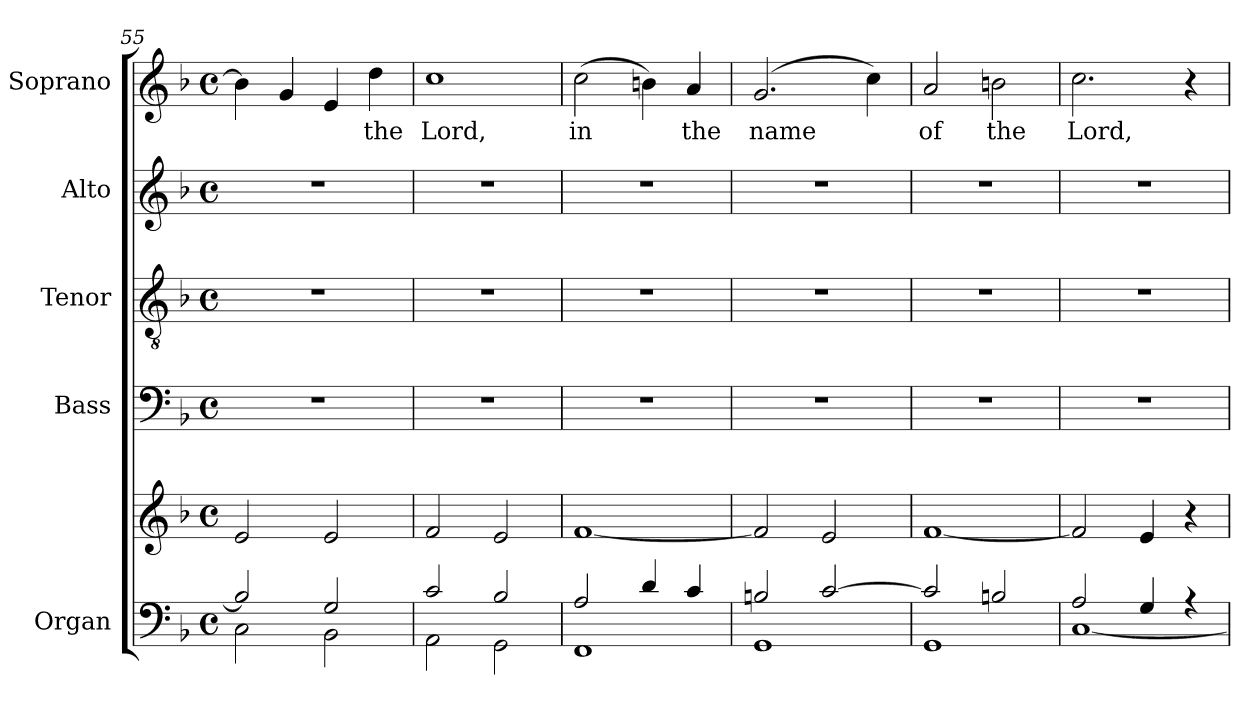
**kern	**kern	**kern	**kern	**kern	**kern	**text
*part5	*part5	*part4	*part3	*part2	*part1	*part1
*staff6	*staff5	*staff4	*staff3	*staff2	*staff1	*staff1
*I"Organ	*	*I"Bass	*I"Tenor	*I"Alto	*I"Soprano	*
*I'Org.	*	*I'B.	*I'T.	*I'A.	*I'S.	*
!!LO:LB:g=z
*clefF4	*clefG2	*clefF4	*clefGv2	*clefG2	*clefG2	*
*	*	*	*ITrd7c12	*	*	*
*k[b-]	*k[b-]	*k[b-]	*k[b-]	*k[b-]	*k[b-]	*
*F:	*F:	*F:	*F:	*F:	*F:	*
*M4/4	*M4/4	*M4/4	*M4/4	*M4/4	*M4/4	*
*met(c)	*met(c)	*met(c)	*met(c)	*met(c)	*met(c)	*
=55	=55	=55	=55	=55	=55	=55
*^	*	*	*	*	*	*
2B-i/]	2Ci\	2ei/	1r	1r	1r	4b-i\]	.
.	.	.	.	.	.	4gi/	.
2Gi/	2BB-i\	2ei/	.	.	.	4ei/	.
!	!	!	!	!	!	!	!LO:LY:b:color=#000000
.	.	.	.	.	.	4ddi\	the
=56	=56	=56	=56	=56	=56	=56	=56
!	!	!	!	!	!	!	!LO:LY:b:color=#000000
2ci/	2AAi\	2fi/	1r	1r	1r	1cci	Lord,
2B-i/	2GGi\	2ei/	.	.	.	.	.
=57	=57	=57	=57	=57	=57	=57	=57
!	!	!	!	!	!	!	!LO:LY:b:color=#000000
2Ai/	1FFi	[<1fi	1r	1r	1r	(2cci\	in
4di/	.	.	.	.	.	4bni\)	.
!	!	!	!	!	!	!	!LO:LY:b:color=#000000
4ci/	.	.	.	.	.	4ai/	the
=58	=58	=58	=58	=58	=58	=58	=58
!	!	!	!	!	!	!	!LO:LY:b:color=#000000
2Bni/	1GGi	2fi/]	1r	1r	1r	(2.gi/	name
[>2ci/	.	2ei/	.	.	.	.	.
.	.	.	.	.	.	4cci\)	.
=59	=59	=59	=59	=59	=59	=59	=59
!	!	!	!	!	!	!	!LO:LY:b:color=#000000
2ci/]	1GGi	[<1fi	1r	1r	1r	2ai/	of
!	!	!	!	!	!	!	!LO:LY:b:color=#000000
2Bni/	.	.	.	.	.	2bni\	the
=60	=60	=60	=60	=60	=60	=60	=60
!	!	!	!	!	!	!	!LO:LY:b:color=#000000
2Ai/	[<1Ci	2fi/]	1r	1r	1r	2.cci\	Lord,
4Gi/	.	4ei/	.	.	.	.	.
4r	.	4r	.	.	.	4r	.
*v	*v	*	*	*	*	*	*
=	=	=	=	=	=	=
*-	*-	*-	*-	*-	*-	*-
